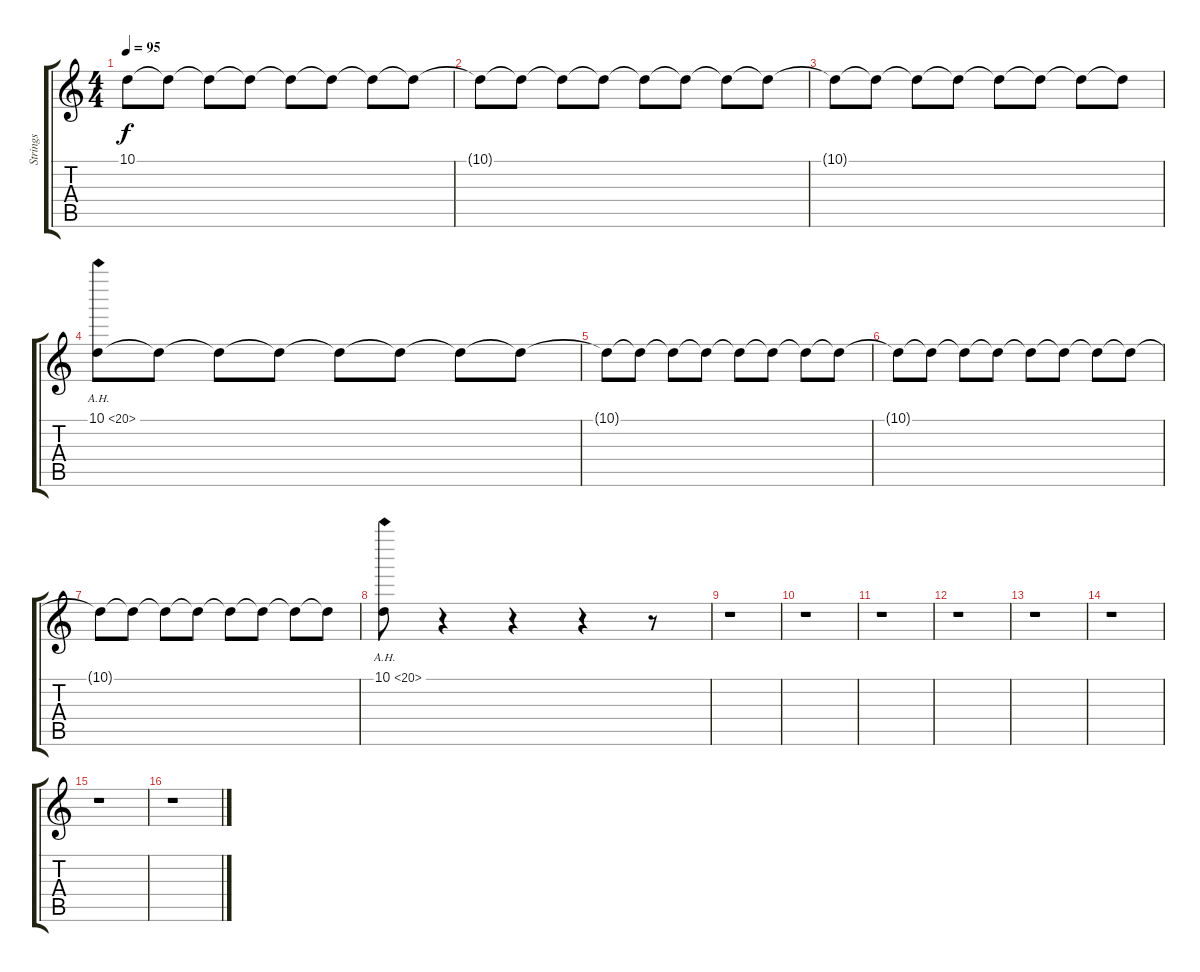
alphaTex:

\track ("Strings" "Strings") {instrument tremolostrings}
\staff {score tabs}
\tuning (E4 B3 G3 D3 A2 E2) {hide}
\ts (4 4)
\tempo 95
\clef g2
\ks c
10.1{t}.8{dy f volume 8} 10.1{t}.8{volume 9} 10.1{t}.8{volume 10} 10.1{t}.8{volume 11} 10.1{t}.8{volume 12} 10.1{t}.8{volume 12} 10.1{t}.8{volume 12} 10.1{t}.8{volume 12} |
10.1{t}.8{volume 13} 10.1{t}.8 10.1{t}.8 10.1{t}.8 10.1{t}.8 10.1{t}.8 10.1{t}.8 10.1{t}.8 |
10.1{t}.8{volume 11} 10.1{t}.8{volume 9} 10.1{t}.8{volume 7} 10.1{t}.8{volume 5} 10.1{t}.8{volume 4} 10.1{t}.8{volume 3} 10.1{t}.8{volume 2} 10.1{t}.8{volume 1} |
10.1{ah 10}.8{volume 0} 10.1{t}.8{volume 1} 10.1{t}.8{volume 2} 10.1{t}.8{volume 3} 10.1{t}.8{volume 4} 10.1{t}.8{volume 5} 10.1{t}.8{volume 6} 10.1{t}.8{volume 7} |
10.1{t}.8{volume 8} 10.1{t}.8{volume 9} 10.1{t}.8{volume 10} 10.1{t}.8{volume 11} 10.1{t}.8{volume 12} 10.1{t}.8{volume 12} 10.1{t}.8{volume 12} 10.1{t}.8{volume 12} |
10.1{t}.8{volume 13} 10.1{t}.8 10.1{t}.8 10.1{t}.8 10.1{t}.8 10.1{t}.8 10.1{t}.8 10.1{t}.8 |
10.1{t}.8 10.1{t}.8 10.1{t}.8 10.1{t}.8 10.1{t}.8 10.1{t}.8 10.1{t}.8 10.1{t}.8 |
10.1{ah 10}.8 r.4 r.4 r.4 r.8 |
r.1 |
r.1 |
r.1 |
r.1 |
r.1 |
r.1 |
r.1 |
r.1
